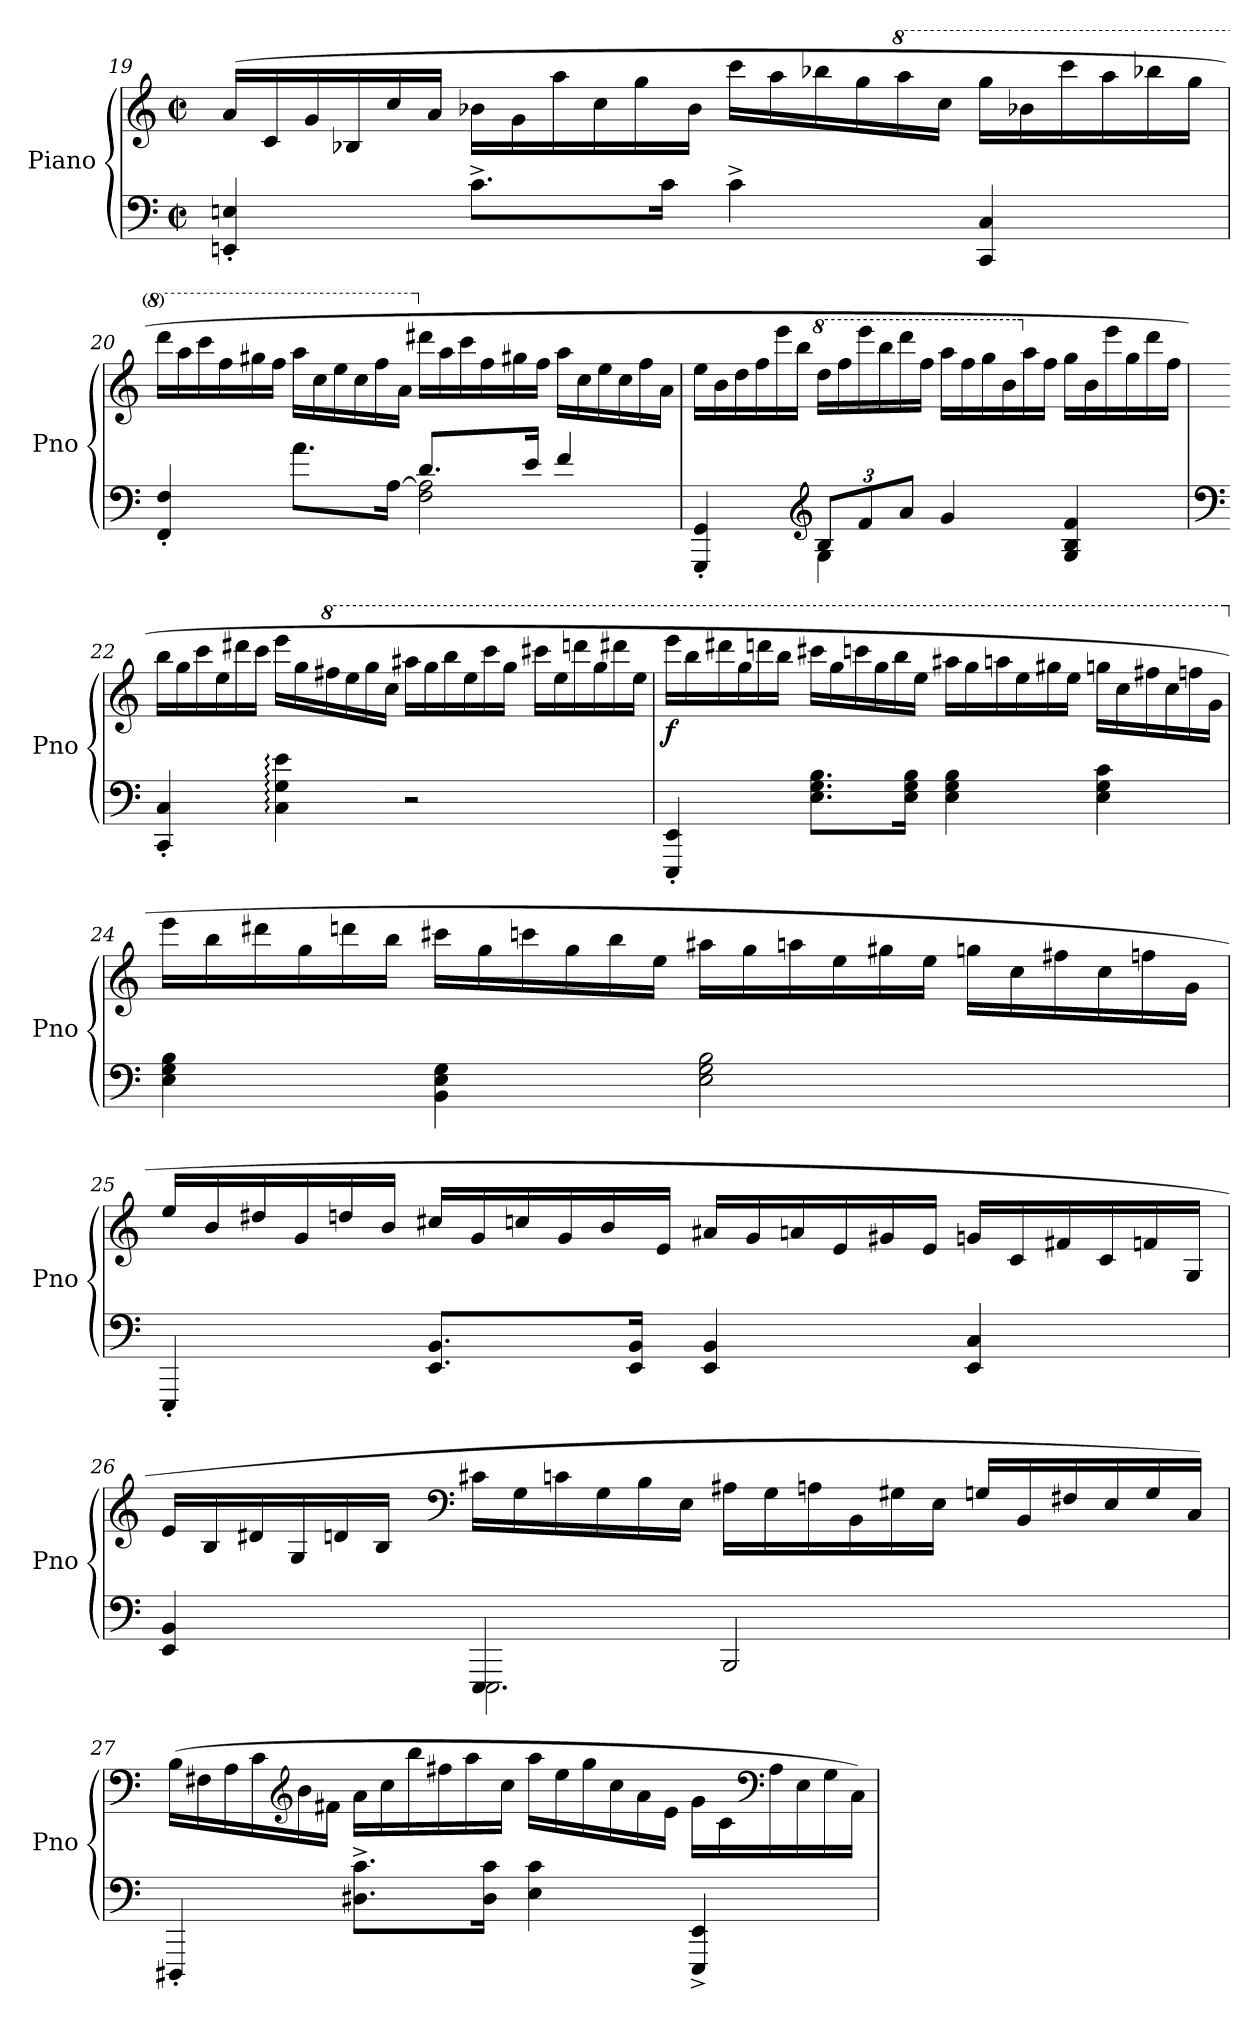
**kern	**kern	**dynam
*part1	*part1	*part1
*staff2	*staff1	*staff1/2
*I"Piano	*	*
*I'Pno	*	*
!!LO:LB:g=z
*clefF4	*clefG2	*
*k[]	*k[]	*
*M4/4	*M4/4	*
*met(c|)	*met(c|)	*
*	*Xtuplet	*
=19	=19	=19
4EEn/' 4En/'	(24a/LL	.
.	24c/	.
.	24g/	.
.	24B-X/	.
.	24cc/	.
.	24a/JJ	.
8.c^\L	24b-X\LL	.
.	24g\	.
.	24aa\	.
.	24cc\	.
.	24gg\	.
16c\Jk	.	.
.	24b-\JJ	.
4c^\	24ccc\LL	.
.	24aa\	.
.	24bb-X\	.
.	24gg\	.
*	*8va	*
.	24aaa\	.
.	24ccc\JJ	.
4CC/ 4C/	24ggg\LL	.
.	24bb-X\	.
.	24cccc\	.
.	24aaa\	.
.	24bbb-X\	.
.	24ggg\JJ	.
=20	=20	=20
*^	*	*
4FF/' 4F/'	2ryy	24dddd\LL	.
.	.	24aaa\	.
.	.	24cccc\	.
.	.	24fff\	.
.	.	24ggg#X\	.
.	.	24fff\JJ	.
8.a\L	.	24aaa\LL	.
.	.	24ccc\	.
.	.	24eee\	.
.	.	24ccc\	.
.	.	24fff\	.
[16A\Jk	.	.	.
.	.	24aa\JJ	.
*	*	*X8va	*
2F\ 2A\]	8.d/L	24ddd#X\LL	.
.	.	24aa\	.
.	.	24ccc\	.
.	.	24ff\	.
.	.	24gg#X\	.
.	16e/Jk	.	.
.	.	24ff\JJ	.
.	4f/	24aa\LL	.
.	.	24cc\	.
.	.	24ee\	.
.	.	24cc\	.
.	.	24ff\	.
.	.	24a\JJ	.
!!LO:LB:g=z
=21	=21	=21	=21
4GGG/' 4GG/'	4ryy	24ee\LL	.
.	.	24b\	.
.	.	24dd\	.
.	.	24ff\	.
.	.	24eee\	.
.	.	24bb\JJ	.
*clefG2	*	*	*
*Xbrackettup	*	*	*
*	*	*8va	*
12B/L	4G\	24ddd\LL	.
.	.	24fff\	.
12f/	.	24eeee\	.
.	.	24bbb\	.
12a/J	.	24dddd\	.
.	.	24fff\JJ	.
4g/	2ryy	24aaa\LL	.
.	.	24fff\	.
.	.	24ggg\	.
.	.	24bb\	.
*	*	*X8va	*
.	.	24aa\	.
.	.	24ff\JJ	.
4G/ 4B/ 4f/	.	24gg\LL	.
.	.	24b\	.
.	.	24eee\	.
.	.	24gg\	.
.	.	24ddd\	.
.	.	24ff\JJ	.
*v	*v	*	*
=22	=22	=22
*clefF4	*	*
4CC/' 4C/'	24bb\LL	.
.	24gg\	.
.	24ccc\	.
.	24ee\	.
.	24ddd#X\	.
.	24ccc\JJ	.
4C\: 4G\: 4e\:	24eee\LL	.
.	24gg\	.
*	*8va	*
.	24fff#X\	.
.	24eee\	.
.	24ggg\	.
.	24ccc\JJ	.
2r	24aaa#X\LL	.
.	24ggg\	.
.	24bbb\	.
.	24eee\	.
.	24cccc\	.
.	24ggg\JJ	.
.	24cccc#X\LL	.
.	24eee\	.
.	24ddddn\	.
.	24ggg\	.
.	24dddd#X\	.
.	24eee\JJ	.
!!LO:LB:g=z
=23	=23	=23
!	!	!LO:DY:b
4EEE/' 4EE/'	24eeee\LL	f
.	24bbb\	.
.	24dddd#X\	.
.	24ggg\	.
.	24ddddn\	.
.	24bbb\JJ	.
8.E\ 8.G\ 8.B\L	24cccc#X\LL	.
.	24ggg\	.
.	24ccccn\	.
.	24ggg\	.
.	24bbb\	.
16E\ 16G\ 16B\Jk	.	.
.	24eee\JJ	.
4E\ 4G\ 4B\	24aaa#X\LL	.
.	24ggg\	.
.	24aaan\	.
.	24eee\	.
.	24ggg#X\	.
.	24eee\JJ	.
4E\ 4G\ 4c\	24gggn\LL	.
.	24ccc\	.
.	24fff#X\	.
.	24ccc\	.
.	24fffn\	.
.	24gg\JJ	.
!!LO:LB:g=z
=24	=24	=24
*	*X8va	*
4E\ 4G\ 4B\	24eee\LL	.
.	24bb\	.
.	24ddd#X\	.
.	24gg\	.
.	24dddn\	.
.	24bb\JJ	.
4BB\ 4E\ 4G\	24ccc#X\LL	.
.	24gg\	.
.	24cccn\	.
.	24gg\	.
.	24bb\	.
.	24ee\JJ	.
2E\ 2G\ 2B\	24aa#X\LL	.
.	24gg\	.
.	24aan\	.
.	24ee\	.
.	24gg#X\	.
.	24ee\JJ	.
.	24ggn\LL	.
.	24cc\	.
.	24ff#X\	.
.	24cc\	.
.	24ffn\	.
.	24g\JJ	.
!!LO:PB:g=z
=25	=25	=25
!	!	!LO:DY:b
4EEE'/	24ee/LL	other-dynamics
.	24b/	.
.	24dd#X/	.
.	24g/	.
.	24ddn/	.
.	24b/JJ	.
8.EE/ 8.BB/L	24cc#X/LL	.
.	24g/	.
.	24ccn/	.
.	24g/	.
.	24b/	.
16EE/ 16BB/Jk	.	.
.	24e/JJ	.
4EE/ 4BB/	24a#X/LL	.
.	24g/	.
.	24an/	.
.	24e/	.
.	24g#X/	.
.	24e/JJ	.
4EE/ 4C/	24gn/LL	.
.	24c/	.
.	24f#X/	.
.	24c/	.
.	24fn/	.
.	24G/JJ	.
!!LO:LB:g=z
=26	=26	=26
*^	*	*
4EE/ 4BB/	4ryy	24e/LL	.
.	.	24B/	.
.	.	24d#X/	.
.	.	24G/	.
.	.	24dn/	.
.	.	24B/JJ	.
*	*	*clefF4	*
4EEE/	2.EEE\	24c#X\LL	.
.	.	24G\	.
.	.	24cn\	.
.	.	24G\	.
.	.	24B\	.
.	.	24E\JJ	.
2BBB/	.	24A#X\LL	.
.	.	24G\	.
.	.	24An\	.
.	.	24BB\	.
.	.	24G#X\	.
.	.	24E\JJ	.
.	.	24Gn/LL	.
.	.	24BB/	.
.	.	24F#X/	.
.	.	24E/	.
.	.	24G/	.
.	.	24C/JJ)	.
*v	*v	*	*
!!LO:LB:g=z
=27	=27	=27
4DDD#X'/	(24B\LL	.
.	24F#X\	.
.	24A\	.
.	24c\	.
*	*clefG2	*
.	24b\	.
.	24f#X\JJ	.
8.D#X\^ 8.c\^L	24a\LL	.
.	24cc\	.
.	24bb\	.
.	24ff#X\	.
.	24aa\	.
16D#\ 16c\Jk	.	.
.	24cc\JJ	.
4E\ 4c\	24aa\LL	.
.	24ee\	.
.	24gg\	.
.	24cc\	.
.	24a\	.
.	24e\JJ	.
4EEE/^ 4EE/^	24g\LL	.
.	24c\	.
*	*clefF4	*
.	24A\	.
.	24E\	.
.	24G\	.
.	24C\JJ)	.
=	=	=
*-	*-	*-
